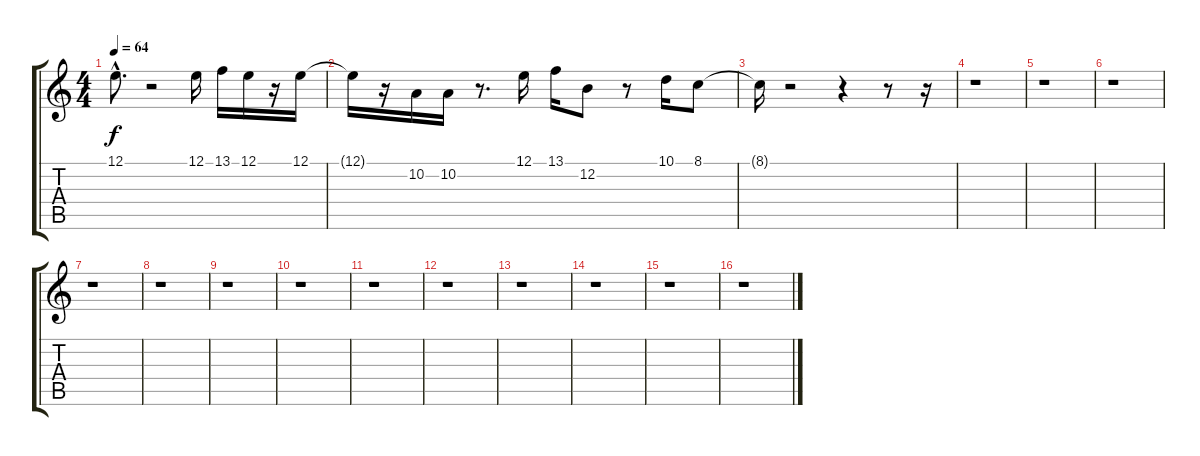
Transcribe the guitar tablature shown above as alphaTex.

\track "" {instrument percussiveorgan}
\staff {score tabs}
\tuning (E4 B3 G3 D3 A2 E2) {hide}
\ts (4 4)
\tempo 64
\clef g2
\ks c
12.1{hac t}.8{d dy f} r.2 12.1.16 13.1.16 12.1.16 r.16 12.1.16 |
12.1{t}.16 r.16 10.2.16 10.2.16 r.8{d} 12.1.16 13.1.16 12.2.8 r.8 10.1.16 8.1.8 |
8.1{t}.16 r.2 r.4 r.8 r.16 |
r.1 |
r.1 |
r.1 |
r.1 |
r.1 |
r.1 |
r.1 |
r.1 |
r.1 |
r.1 |
r.1 |
r.1 |
r.1
